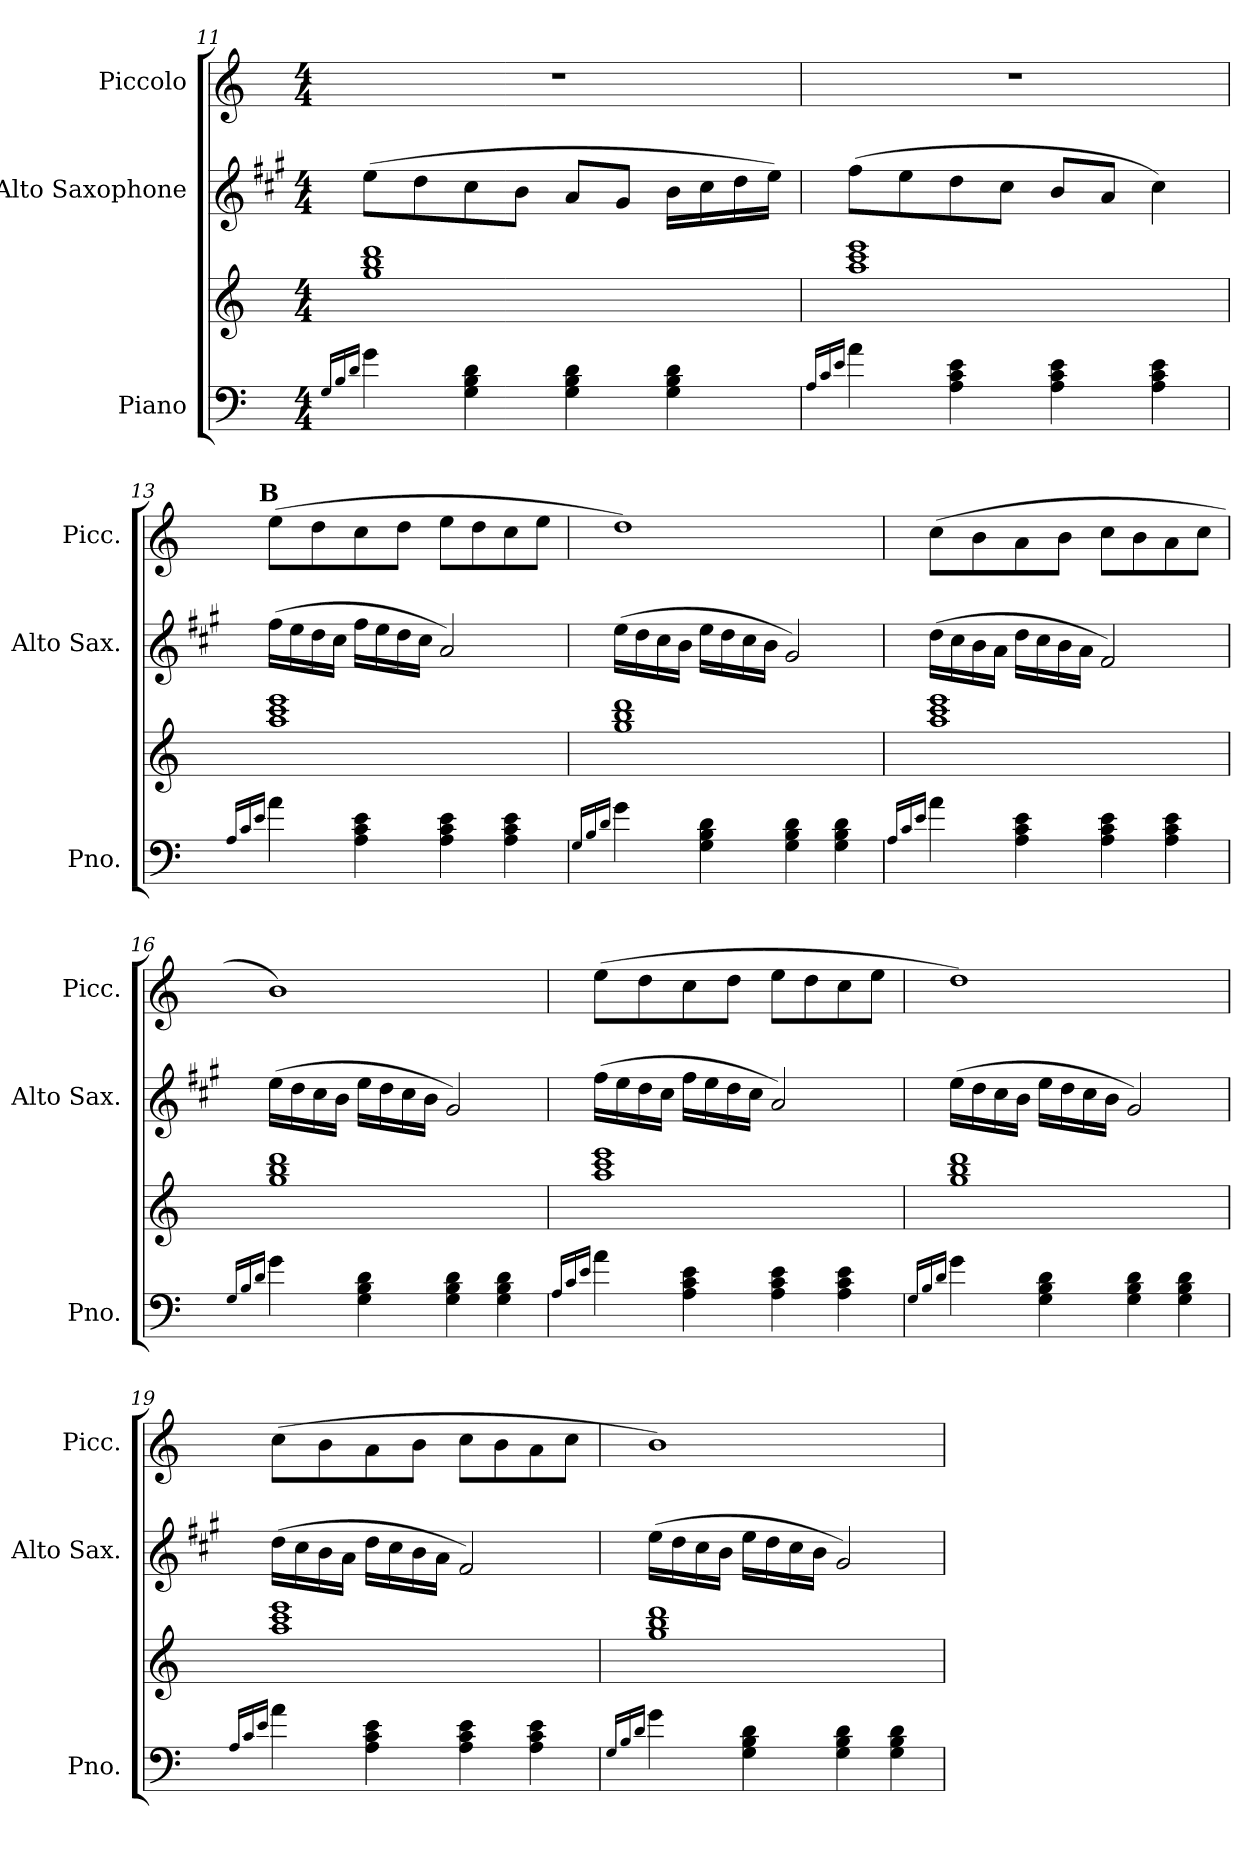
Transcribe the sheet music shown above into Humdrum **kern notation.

**kern	**kern	**kern	**kern
*part3	*part3	*part2	*part1
*staff4	*staff3	*staff2	*staff1
*I"Piano	*	*I"Alto Saxophone	*I"Piccolo
*I'Pno.	*	*I'Alto Sax.	*I'Picc.
*clefF4	*clefG2	*clefG2	*clefG2
*	*	*ITrd5c9	*ITrd-7c-12
*k[]	*k[]	*k[]	*k[]
*C:	*C:	*C:	*C:
*M4/4	*M4/4	*M4/4	*M4/4
=11	=11	=11	=11
16qGi/LL	.	.	.
16qBi/	.	.	.
16qdi/JJ	.	.	.
4gi\	1ggi 1bbi 1dddi	(8gi\L	1r
.	.	8fi\	.
4Gi\ 4Bi 4di	.	8ei\	.
.	.	8di\J	.
4Gi\ 4Bi 4di	.	8ci/L	.
.	.	8Bi/J	.
4Gi\ 4Bi 4di	.	16di\LL	.
.	.	16ei\	.
.	.	16fi\	.
.	.	16gi\JJ)	.
=12	=12	=12	=12
16qAi/LL	.	.	.
16qci/	.	.	.
16qei/JJ	.	.	.
4ai\	1aai 1ccci 1eeei	(8ai\L	1r
.	.	8gi\	.
4Ai\ 4ci 4ei	.	8fi\	.
.	.	8ei\J	.
4Ai\ 4ci 4ei	.	8di/L	.
.	.	8ci/J	.
4Ai\ 4ci 4ei	.	4ei\)	.
=13	=13	=13	=13
16qAi/LL	.	.	.
16qci/	.	.	.
16qei/JJ	.	.	.
!	!	!	!LO:TX:a:B:cj:t=B
4ai\	1aai 1ccci 1eeei	(16ai\LL	(8eeei\L
.	.	16gi\	.
.	.	16fi\	8dddi\
.	.	16ei\JJ	.
4Ai\ 4ci 4ei	.	16ai\LL	8ccci\
.	.	16gi\	.
.	.	16fi\	8dddi\J
.	.	16ei\JJ	.
4Ai\ 4ci 4ei	.	2ci/)	8eeei\L
.	.	.	8dddi\
4Ai\ 4ci 4ei	.	.	8ccci\
.	.	.	8eeei\J
=14	=14	=14	=14
16qGi/LL	.	.	.
16qBi/	.	.	.
16qdi/JJ	.	.	.
4gi\	1ggi 1bbi 1dddi	(16gi\LL	1dddi)
.	.	16fi\	.
.	.	16ei\	.
.	.	16di\JJ	.
4Gi\ 4Bi 4di	.	16gi\LL	.
.	.	16fi\	.
.	.	16ei\	.
.	.	16di\JJ	.
4Gi\ 4Bi 4di	.	2Bi/)	.
4Gi\ 4Bi 4di	.	.	.
!!LO:LB:g=z
=15	=15	=15	=15
16qAi/LL	.	.	.
16qci/	.	.	.
16qei/JJ	.	.	.
4ai\	1aai 1ccci 1eeei	(16fi\LL	(8ccci\L
.	.	16ei\	.
.	.	16di\	8bbi\
.	.	16ci\JJ	.
4Ai\ 4ci 4ei	.	16fi\LL	8aai\
.	.	16ei\	.
.	.	16di\	8bbi\J
.	.	16ci\JJ	.
4Ai\ 4ci 4ei	.	2Ai/)	8ccci\L
.	.	.	8bbi\
4Ai\ 4ci 4ei	.	.	8aai\
.	.	.	8ccci\J
=16	=16	=16	=16
16qGi/LL	.	.	.
16qBi/	.	.	.
16qdi/JJ	.	.	.
4gi\	1ggi 1bbi 1dddi	(16gi\LL	1bbi)
.	.	16fi\	.
.	.	16ei\	.
.	.	16di\JJ	.
4Gi\ 4Bi 4di	.	16gi\LL	.
.	.	16fi\	.
.	.	16ei\	.
.	.	16di\JJ	.
4Gi\ 4Bi 4di	.	2Bi/)	.
4Gi\ 4Bi 4di	.	.	.
=17	=17	=17	=17
16qAi/LL	.	.	.
16qci/	.	.	.
16qei/JJ	.	.	.
4ai\	1aai 1ccci 1eeei	(16ai\LL	(8eeei\L
.	.	16gi\	.
.	.	16fi\	8dddi\
.	.	16ei\JJ	.
4Ai\ 4ci 4ei	.	16ai\LL	8ccci\
.	.	16gi\	.
.	.	16fi\	8dddi\J
.	.	16ei\JJ	.
4Ai\ 4ci 4ei	.	2ci/)	8eeei\L
.	.	.	8dddi\
4Ai\ 4ci 4ei	.	.	8ccci\
.	.	.	8eeei\J
=18	=18	=18	=18
16qGi/LL	.	.	.
16qBi/	.	.	.
16qdi/JJ	.	.	.
4gi\	1ggi 1bbi 1dddi	(16gi\LL	1dddi)
.	.	16fi\	.
.	.	16ei\	.
.	.	16di\JJ	.
4Gi\ 4Bi 4di	.	16gi\LL	.
.	.	16fi\	.
.	.	16ei\	.
.	.	16di\JJ	.
4Gi\ 4Bi 4di	.	2Bi/)	.
4Gi\ 4Bi 4di	.	.	.
!!LO:LB:g=z
=19	=19	=19	=19
16qAi/LL	.	.	.
16qci/	.	.	.
16qei/JJ	.	.	.
4ai\	1aai 1ccci 1eeei	(16fi\LL	(8ccci\L
.	.	16ei\	.
.	.	16di\	8bbi\
.	.	16ci\JJ	.
4Ai\ 4ci 4ei	.	16fi\LL	8aai\
.	.	16ei\	.
.	.	16di\	8bbi\J
.	.	16ci\JJ	.
4Ai\ 4ci 4ei	.	2Ai/)	8ccci\L
.	.	.	8bbi\
4Ai\ 4ci 4ei	.	.	8aai\
.	.	.	8ccci\J
=20	=20	=20	=20
16qGi/LL	.	.	.
16qBi/	.	.	.
16qdi/JJ	.	.	.
4gi\	1ggi 1bbi 1dddi	(16gi\LL	1bbi)
.	.	16fi\	.
.	.	16ei\	.
.	.	16di\JJ	.
4Gi\ 4Bi 4di	.	16gi\LL	.
.	.	16fi\	.
.	.	16ei\	.
.	.	16di\JJ	.
4Gi\ 4Bi 4di	.	2Bi/)	.
4Gi\ 4Bi 4di	.	.	.
=	=	=	=
*-	*-	*-	*-
